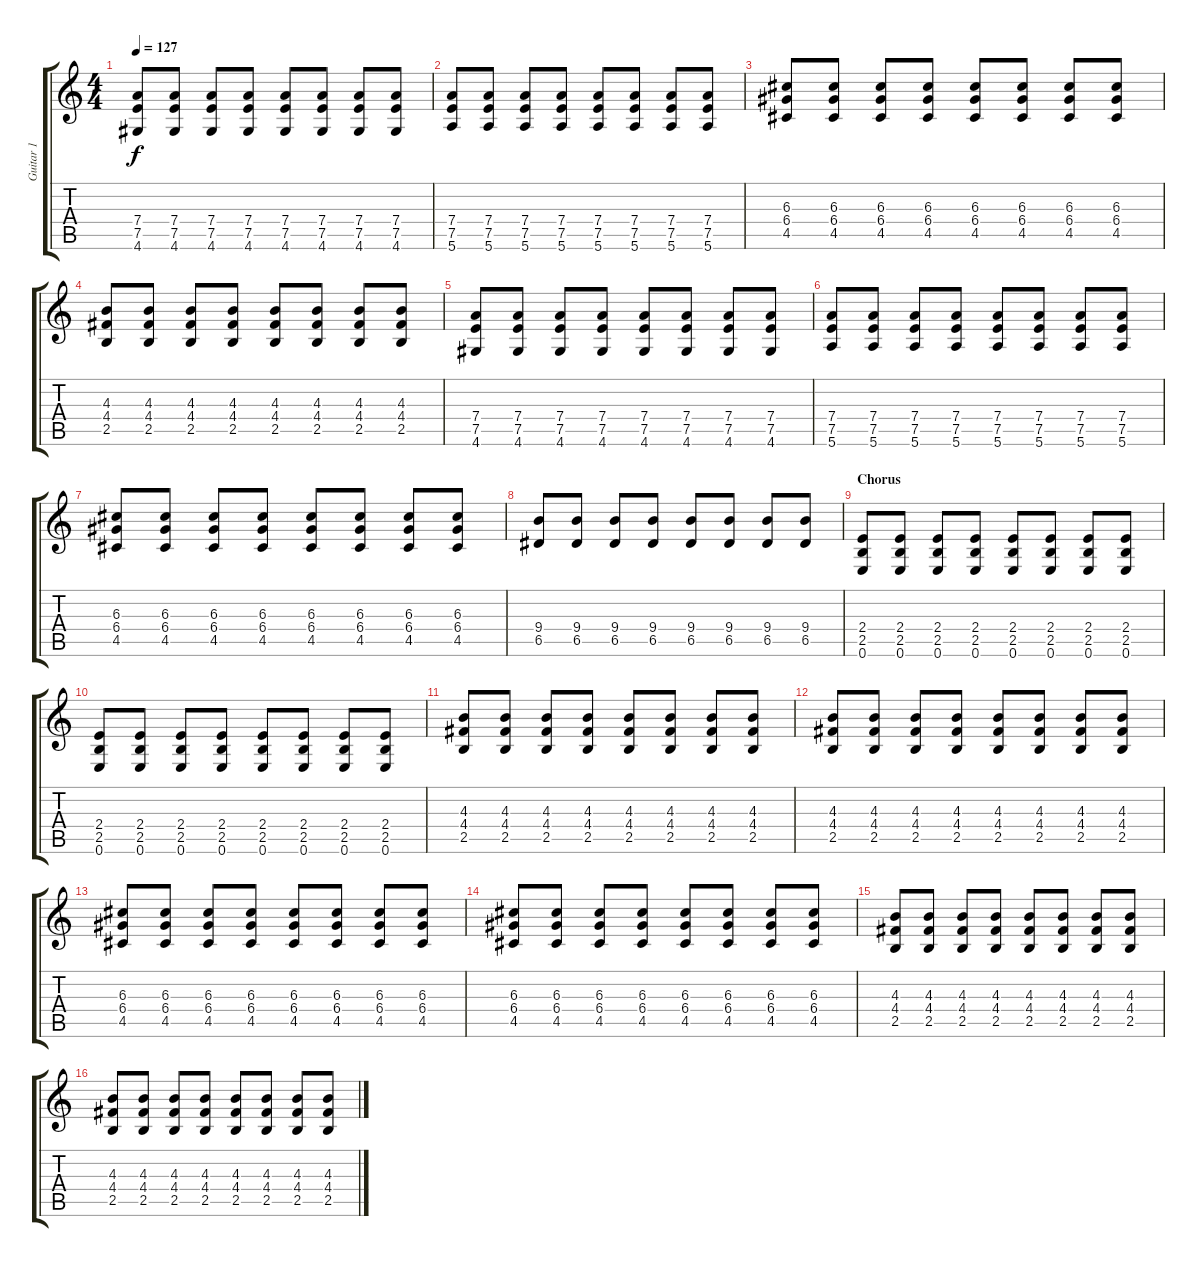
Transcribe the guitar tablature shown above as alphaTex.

\track ("Guitar 1" "Guitar 1") {instrument distortionguitar}
\staff {score tabs}
\tuning (E4 B3 G3 D3 A2 E2) {hide}
\ts (4 4)
\tempo 127
\clef g2
\ks c
(7.4 7.5 4.6).8{dy f} (7.4 7.5 4.6).8 (7.4 7.5 4.6).8 (7.4 7.5 4.6).8 (7.4 7.5 4.6).8 (7.4 7.5 4.6).8 (7.4 7.5 4.6).8 (7.4 7.5 4.6).8 |
(7.4 7.5 5.6).8 (7.4 7.5 5.6).8 (7.4 7.5 5.6).8 (7.4 7.5 5.6).8 (7.4 7.5 5.6).8 (7.4 7.5 5.6).8 (7.4 7.5 5.6).8 (7.4 7.5 5.6).8 |
(6.3 6.4 4.5).8 (6.3 6.4 4.5).8 (6.3 6.4 4.5).8 (6.3 6.4 4.5).8 (6.3 6.4 4.5).8 (6.3 6.4 4.5).8 (6.3 6.4 4.5).8 (6.3 6.4 4.5).8 |
(4.3 4.4 2.5).8 (4.3 4.4 2.5).8 (4.3 4.4 2.5).8 (4.3 4.4 2.5).8 (4.3 4.4 2.5).8 (4.3 4.4 2.5).8 (4.3 4.4 2.5).8 (4.3 4.4 2.5).8 |
(7.4 7.5 4.6).8 (7.4 7.5 4.6).8 (7.4 7.5 4.6).8 (7.4 7.5 4.6).8 (7.4 7.5 4.6).8 (7.4 7.5 4.6).8 (7.4 7.5 4.6).8 (7.4 7.5 4.6).8 |
(7.4 7.5 5.6).8 (7.4 7.5 5.6).8 (7.4 7.5 5.6).8 (7.4 7.5 5.6).8 (7.4 7.5 5.6).8 (7.4 7.5 5.6).8 (7.4 7.5 5.6).8 (7.4 7.5 5.6).8 |
(6.3 6.4 4.5).8 (6.3 6.4 4.5).8 (6.3 6.4 4.5).8 (6.3 6.4 4.5).8 (6.3 6.4 4.5).8 (6.3 6.4 4.5).8 (6.3 6.4 4.5).8 (6.3 6.4 4.5).8 |
(9.4 6.5).8 (9.4 6.5).8 (9.4 6.5).8 (9.4 6.5).8 (9.4 6.5).8 (9.4 6.5).8 (9.4 6.5).8 (9.4 6.5).8 |
\section ("" "Chorus")
(2.4 2.5 0.6).8 (2.4 2.5 0.6).8 (2.4 2.5 0.6).8 (2.4 2.5 0.6).8 (2.4 2.5 0.6).8 (2.4 2.5 0.6).8 (2.4 2.5 0.6).8 (2.4 2.5 0.6).8 |
(2.4 2.5 0.6).8 (2.4 2.5 0.6).8 (2.4 2.5 0.6).8 (2.4 2.5 0.6).8 (2.4 2.5 0.6).8 (2.4 2.5 0.6).8 (2.4 2.5 0.6).8 (2.4 2.5 0.6).8 |
(4.3 4.4 2.5).8 (4.3 4.4 2.5).8 (4.3 4.4 2.5).8 (4.3 4.4 2.5).8 (4.3 4.4 2.5).8 (4.3 4.4 2.5).8 (4.3 4.4 2.5).8 (4.3 4.4 2.5).8 |
(4.3 4.4 2.5).8 (4.3 4.4 2.5).8 (4.3 4.4 2.5).8 (4.3 4.4 2.5).8 (4.3 4.4 2.5).8 (4.3 4.4 2.5).8 (4.3 4.4 2.5).8 (4.3 4.4 2.5).8 |
(6.3 6.4 4.5).8 (6.3 6.4 4.5).8 (6.3 6.4 4.5).8 (6.3 6.4 4.5).8 (6.3 6.4 4.5).8 (6.3 6.4 4.5).8 (6.3 6.4 4.5).8 (6.3 6.4 4.5).8 |
(6.3 6.4 4.5).8 (6.3 6.4 4.5).8 (6.3 6.4 4.5).8 (6.3 6.4 4.5).8 (6.3 6.4 4.5).8 (6.3 6.4 4.5).8 (6.3 6.4 4.5).8 (6.3 6.4 4.5).8 |
(4.3 4.4 2.5).8 (4.3 4.4 2.5).8 (4.3 4.4 2.5).8 (4.3 4.4 2.5).8 (4.3 4.4 2.5).8 (4.3 4.4 2.5).8 (4.3 4.4 2.5).8 (4.3 4.4 2.5).8 |
(4.3 4.4 2.5).8 (4.3 4.4 2.5).8 (4.3 4.4 2.5).8 (4.3 4.4 2.5).8 (4.3 4.4 2.5).8 (4.3 4.4 2.5).8 (4.3 4.4 2.5).8 (4.3 4.4 2.5).8
